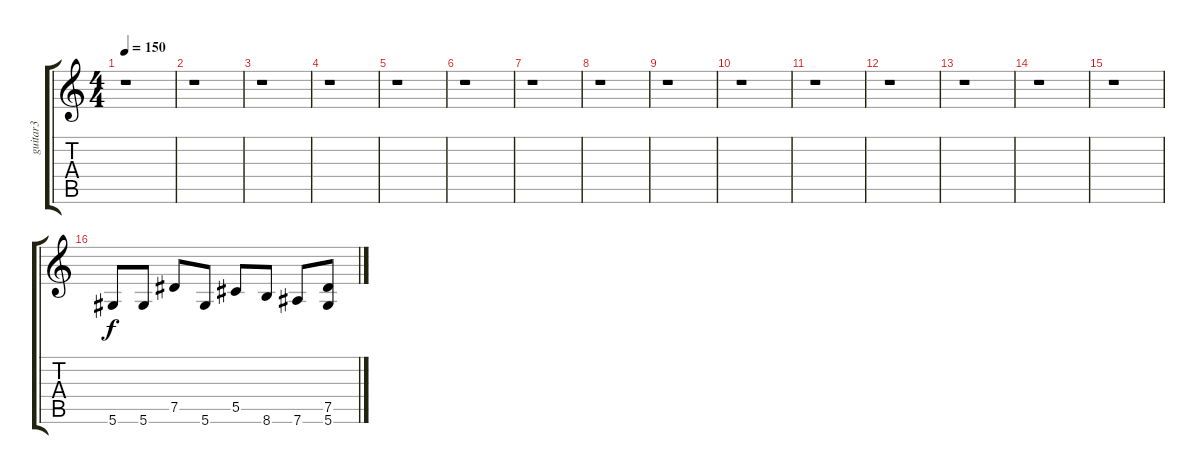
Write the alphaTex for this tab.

\track ("guitar3" "guitar3") {instrument distortionguitar}
\staff {score tabs}
\tuning (Eb4 Bb3 Gb3 Db3 Ab2 Eb2) {hide}
\ts (4 4)
\tempo 150
\clef g2
\ks c
r.1{dy f instrument distortionguitar} |
r.1 |
r.1 |
r.1 |
r.1 |
r.1 |
r.1 |
r.1 |
r.1 |
r.1 |
r.1 |
r.1 |
r.1 |
r.1 |
r.1 |
5.6.8 5.6.8 7.5.8 5.6.8 5.5.8 8.6.8 7.6.8 (7.5 5.6).8
